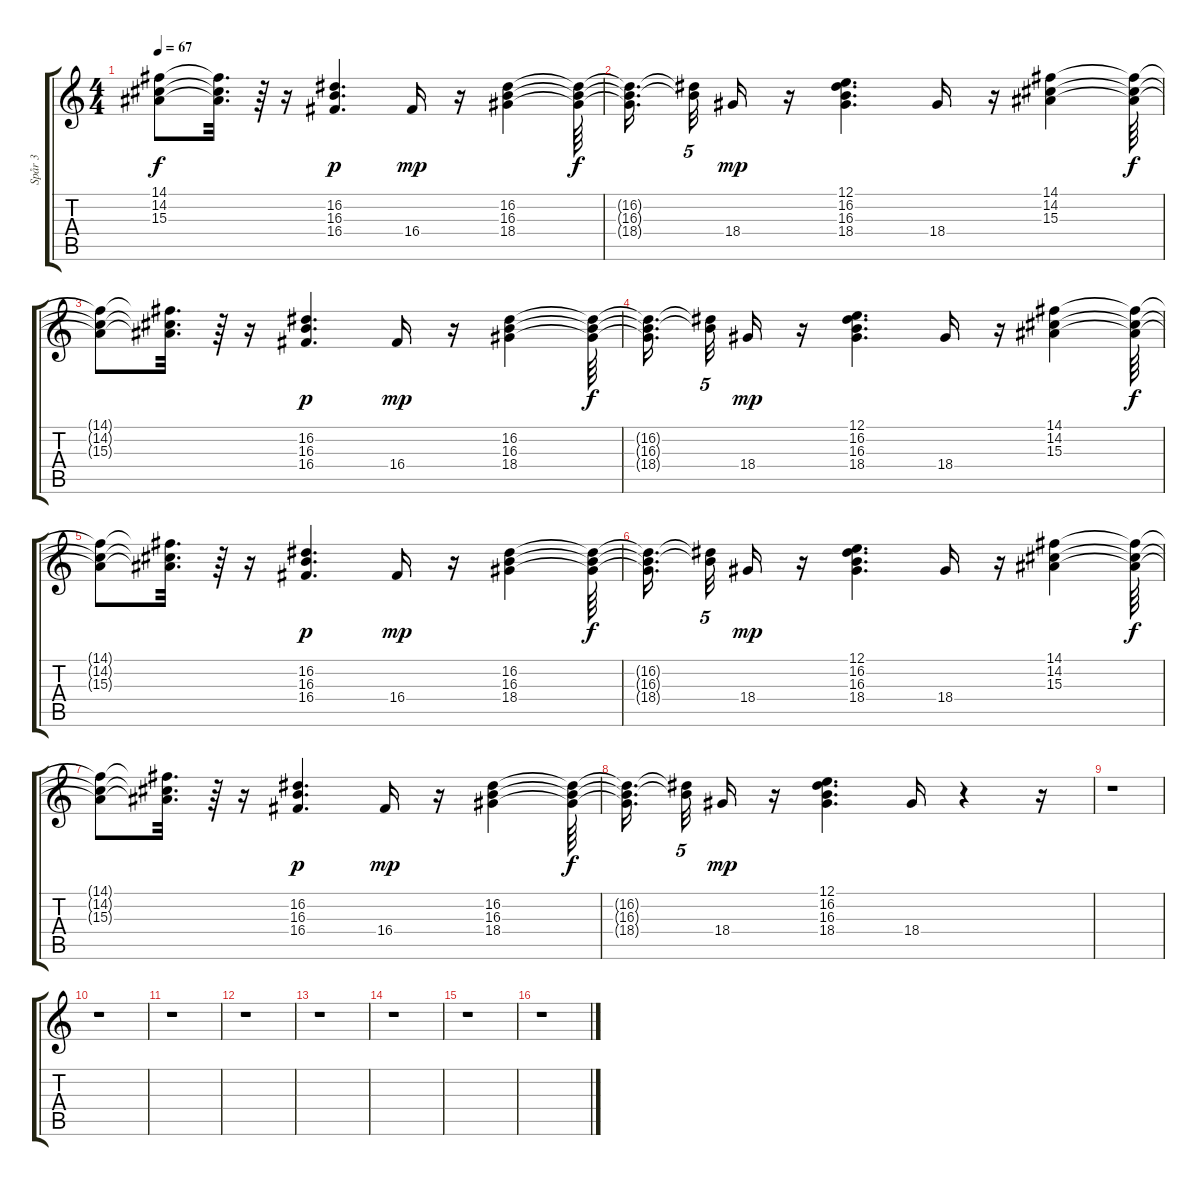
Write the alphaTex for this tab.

\track ("Spår 3" "Spår 3") {instrument electricpiano2}
\staff {score tabs}
\tuning (E4 B3 G3 D3 A2 E2) {hide}
\ts (4 4)
\tempo 67
\clef g2
\ks c
(14.1{t} 14.2{t} 15.3{t}).8{dy f} (14.1{t} 14.2{t} 15.3{t}).32{d} r.64 r.16 (16.2 16.3 16.4).4{d dy p} 16.4.16{dy mp} r.16 (16.2 16.3 18.4).4 (16.2{t} 16.3{t} 18.4{t}).64{dy f} |
(16.2{t} 16.3{t} 18.4{t}).16{d} (16.2{t} 16.3{t}).32{tu (5 4)} 18.4.16{dy mp} r.16 (12.1 16.2 16.3 18.4).4{d} 18.4.16 r.16 (14.1 14.2 15.3).4 (14.1{t} 14.2{t} 15.3{t}).64{dy f} |
(14.1{t} 14.2{t} 15.3{t}).8 (14.1{t} 14.2{t} 15.3{t}).32{d} r.64 r.16 (16.2 16.3 16.4).4{d dy p} 16.4.16{dy mp} r.16 (16.2 16.3 18.4).4 (16.2{t} 16.3{t} 18.4{t}).64{dy f} |
(16.2{t} 16.3{t} 18.4{t}).16{d} (16.2{t} 16.3{t}).32{tu (5 4)} 18.4.16{dy mp} r.16 (12.1 16.2 16.3 18.4).4{d} 18.4.16 r.16 (14.1 14.2 15.3).4 (14.1{t} 14.2{t} 15.3{t}).64{dy f} |
(14.1{t} 14.2{t} 15.3{t}).8 (14.1{t} 14.2{t} 15.3{t}).32{d} r.64 r.16 (16.2 16.3 16.4).4{d dy p} 16.4.16{dy mp} r.16 (16.2 16.3 18.4).4 (16.2{t} 16.3{t} 18.4{t}).64{dy f} |
(16.2{t} 16.3{t} 18.4{t}).16{d} (16.2{t} 16.3{t}).32{tu (5 4)} 18.4.16{dy mp} r.16 (12.1 16.2 16.3 18.4).4{d} 18.4.16 r.16 (14.1 14.2 15.3).4 (14.1{t} 14.2{t} 15.3{t}).64{dy f} |
(14.1{t} 14.2{t} 15.3{t}).8 (14.1{t} 14.2{t} 15.3{t}).32{d} r.64 r.16 (16.2 16.3 16.4).4{d dy p} 16.4.16{dy mp} r.16 (16.2 16.3 18.4).4 (16.2{t} 16.3{t} 18.4{t}).64{dy f} |
(16.2{t} 16.3{t} 18.4{t}).16{d} (16.2{t} 16.3{t}).32{tu (5 4)} 18.4.16{dy mp} r.16 (12.1 16.2 16.3 18.4).4{d} 18.4.16 r.4 r.16 |
r.1 |
r.1 |
r.1 |
r.1 |
r.1 |
r.1 |
r.1 |
r.1
